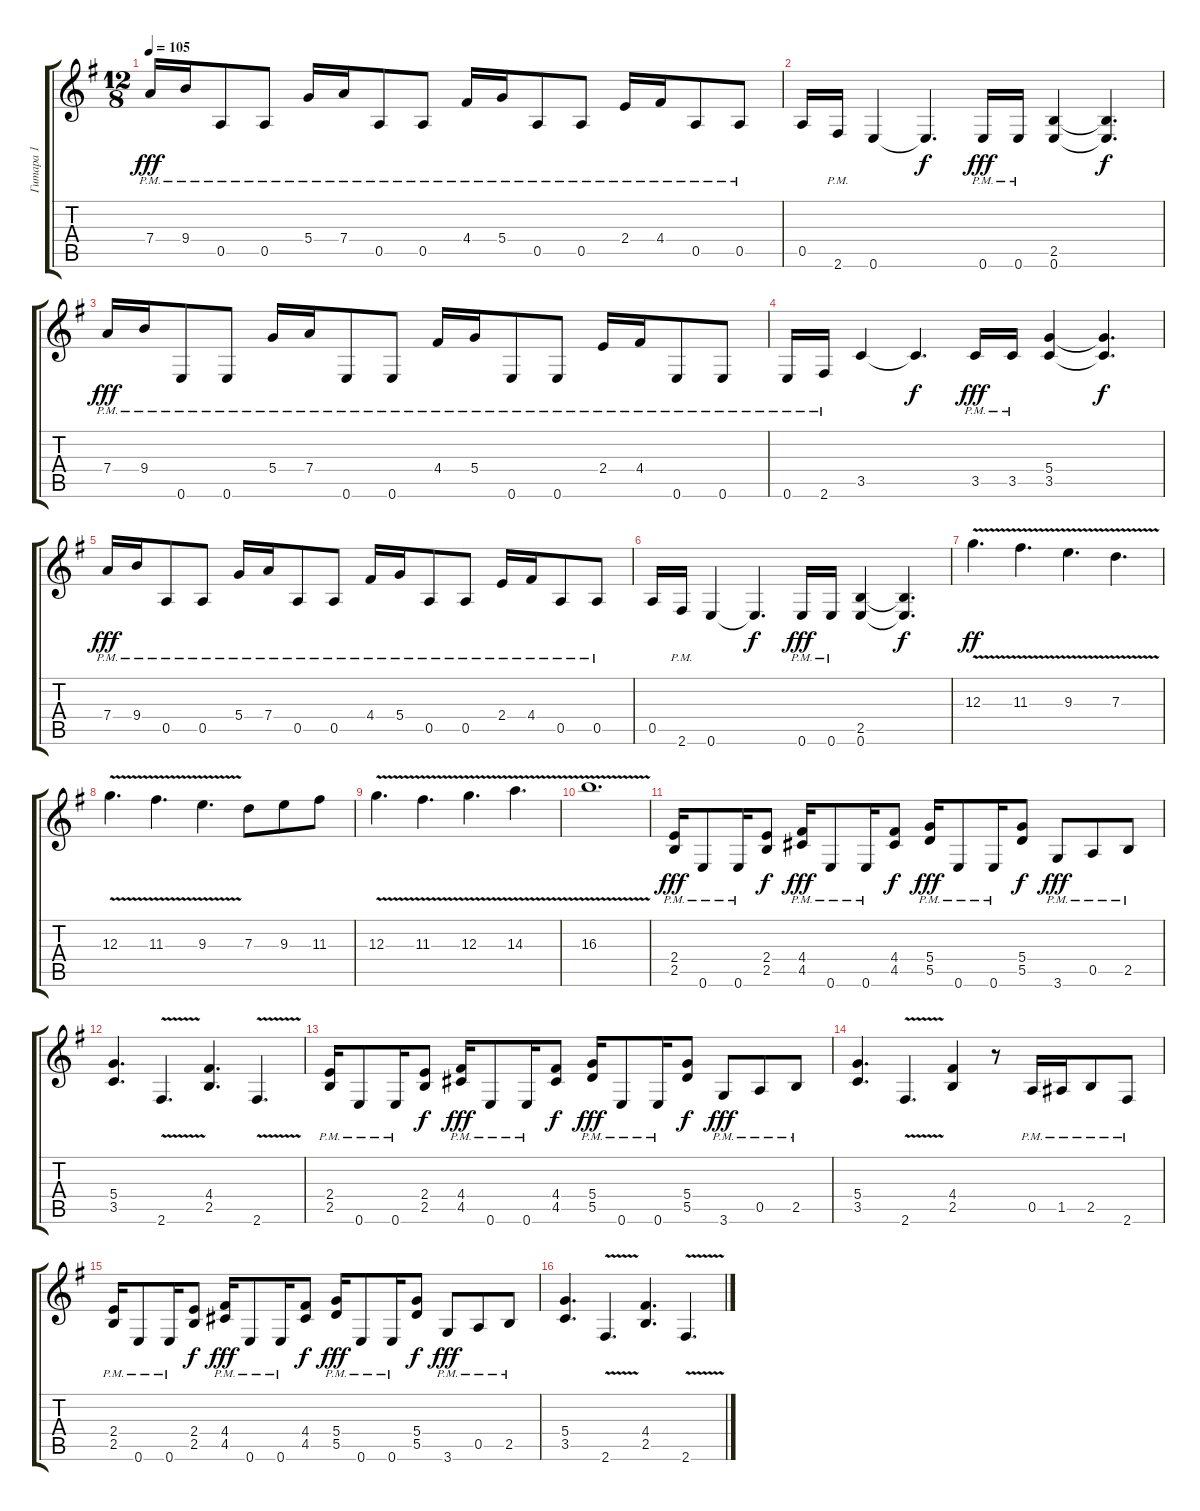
\track ("Гитара 1" "Гитара 1") {instrument acousticguitarsteel}
\staff {score tabs}
\tuning (E4 B3 G3 D3 A2 E2) {hide}
\ts (12 8)
\tempo 105
\clef g2
\ks eminor
7.4{pm}.16{dy fff instrument distortionguitar} 9.4{pm}.16 0.5{pm}.8 0.5{pm}.8 5.4{pm}.16 7.4{pm}.16 0.5{pm}.8 0.5{pm}.8 4.4{pm}.16 5.4{pm}.16 0.5{pm}.8 0.5{pm}.8 2.4{pm}.16 4.4{pm}.16 0.5{pm}.8 0.5{pm}.8 |
0.5.16{instrument distortionguitar} 2.6{pm}.16 0.6.4 0.6{t}.4{d dy f} 0.6{pm}.16{dy fff} 0.6{pm}.16 (2.5 0.6).4 (2.5{t} 0.6{t}).4{d dy f} |
7.4{pm}.16{dy fff} 9.4{pm}.16 0.6{pm}.8 0.6{pm}.8 5.4{pm}.16 7.4{pm}.16 0.6{pm}.8 0.6{pm}.8 4.4{pm}.16 5.4{pm}.16 0.6{pm}.8 0.6{pm}.8 2.4{pm}.16 4.4{pm}.16 0.6{pm}.8 0.6{pm}.8 |
0.6{pm}.16{instrument distortionguitar} 2.6{pm}.16 3.5.4 3.5{t}.4{d dy f} 3.5{pm}.16{dy fff} 3.5{pm}.16 (5.4 3.5).4 (5.4{t} 3.5{t}).4{d dy f} |
7.4{pm}.16{dy fff instrument distortionguitar} 9.4{pm}.16 0.5{pm}.8 0.5{pm}.8 5.4{pm}.16 7.4{pm}.16 0.5{pm}.8 0.5{pm}.8 4.4{pm}.16 5.4{pm}.16 0.5{pm}.8 0.5{pm}.8 2.4{pm}.16 4.4{pm}.16 0.5{pm}.8 0.5{pm}.8 |
0.5.16{instrument distortionguitar} 2.6{pm}.16 0.6.4 0.6{t}.4{d dy f} 0.6{pm}.16{dy fff} 0.6{pm}.16 (2.5 0.6).4 (2.5{t} 0.6{t}).4{d dy f} |
12.3{v}.4{d dy ff instrument distortionguitar} 11.3{v}.4{d} 9.3{v}.4{d} 7.3{v}.4{d} |
12.3{v}.4{d instrument distortionguitar} 11.3{v}.4{d} 9.3{v}.4{d} 7.3.8 9.3.8 11.3.8 |
12.3{v}.4{d instrument distortionguitar} 11.3{v}.4{d} 12.3{v}.4{d} 14.3{v}.4{d} |
16.3{v}.1{d instrument distortionguitar} |
(2.4{pm} 2.5{pm}).16{dy fff instrument distortionguitar} 0.6{pm}.8 0.6{pm}.16 (2.4 2.5).8{dy f} (4.4{pm} 4.5{pm}).16{dy fff} 0.6{pm}.8 0.6{pm}.16 (4.4 4.5).8{dy f} (5.4{pm} 5.5{pm}).16{dy fff} 0.6{pm}.8 0.6{pm}.16 (5.4 5.5).8{dy f} 3.6{pm}.8{dy fff} 0.5{pm}.8 2.5{pm}.8 |
(5.4 3.5).4{d instrument distortionguitar} 2.6{v}.4{d} (4.4 2.5).4{d} 2.6{v}.4{d} |
(2.4{pm} 2.5{pm}).16{instrument distortionguitar} 0.6{pm}.8 0.6{pm}.16 (2.4 2.5).8{dy f} (4.4{pm} 4.5{pm}).16{dy fff} 0.6{pm}.8 0.6{pm}.16 (4.4 4.5).8{dy f} (5.4{pm} 5.5{pm}).16{dy fff} 0.6{pm}.8 0.6{pm}.16 (5.4 5.5).8{dy f} 3.6{pm}.8{dy fff} 0.5{pm}.8 2.5{pm}.8 |
(5.4 3.5).4{d instrument distortionguitar} 2.6{v}.4{d} (4.4 2.5).4 r.8 0.5{pm}.16 1.5{pm}.16 2.5{pm}.8 2.6{pm}.8 |
(2.4{pm} 2.5{pm}).16{instrument distortionguitar} 0.6{pm}.8 0.6{pm}.16 (2.4 2.5).8{dy f} (4.4{pm} 4.5{pm}).16{dy fff} 0.6{pm}.8 0.6{pm}.16 (4.4 4.5).8{dy f} (5.4{pm} 5.5{pm}).16{dy fff} 0.6{pm}.8 0.6{pm}.16 (5.4 5.5).8{dy f} 3.6{pm}.8{dy fff} 0.5{pm}.8 2.5{pm}.8 |
(5.4 3.5).4{d instrument distortionguitar} 2.6{v}.4{d} (4.4 2.5).4{d} 2.6{v}.4{d}
